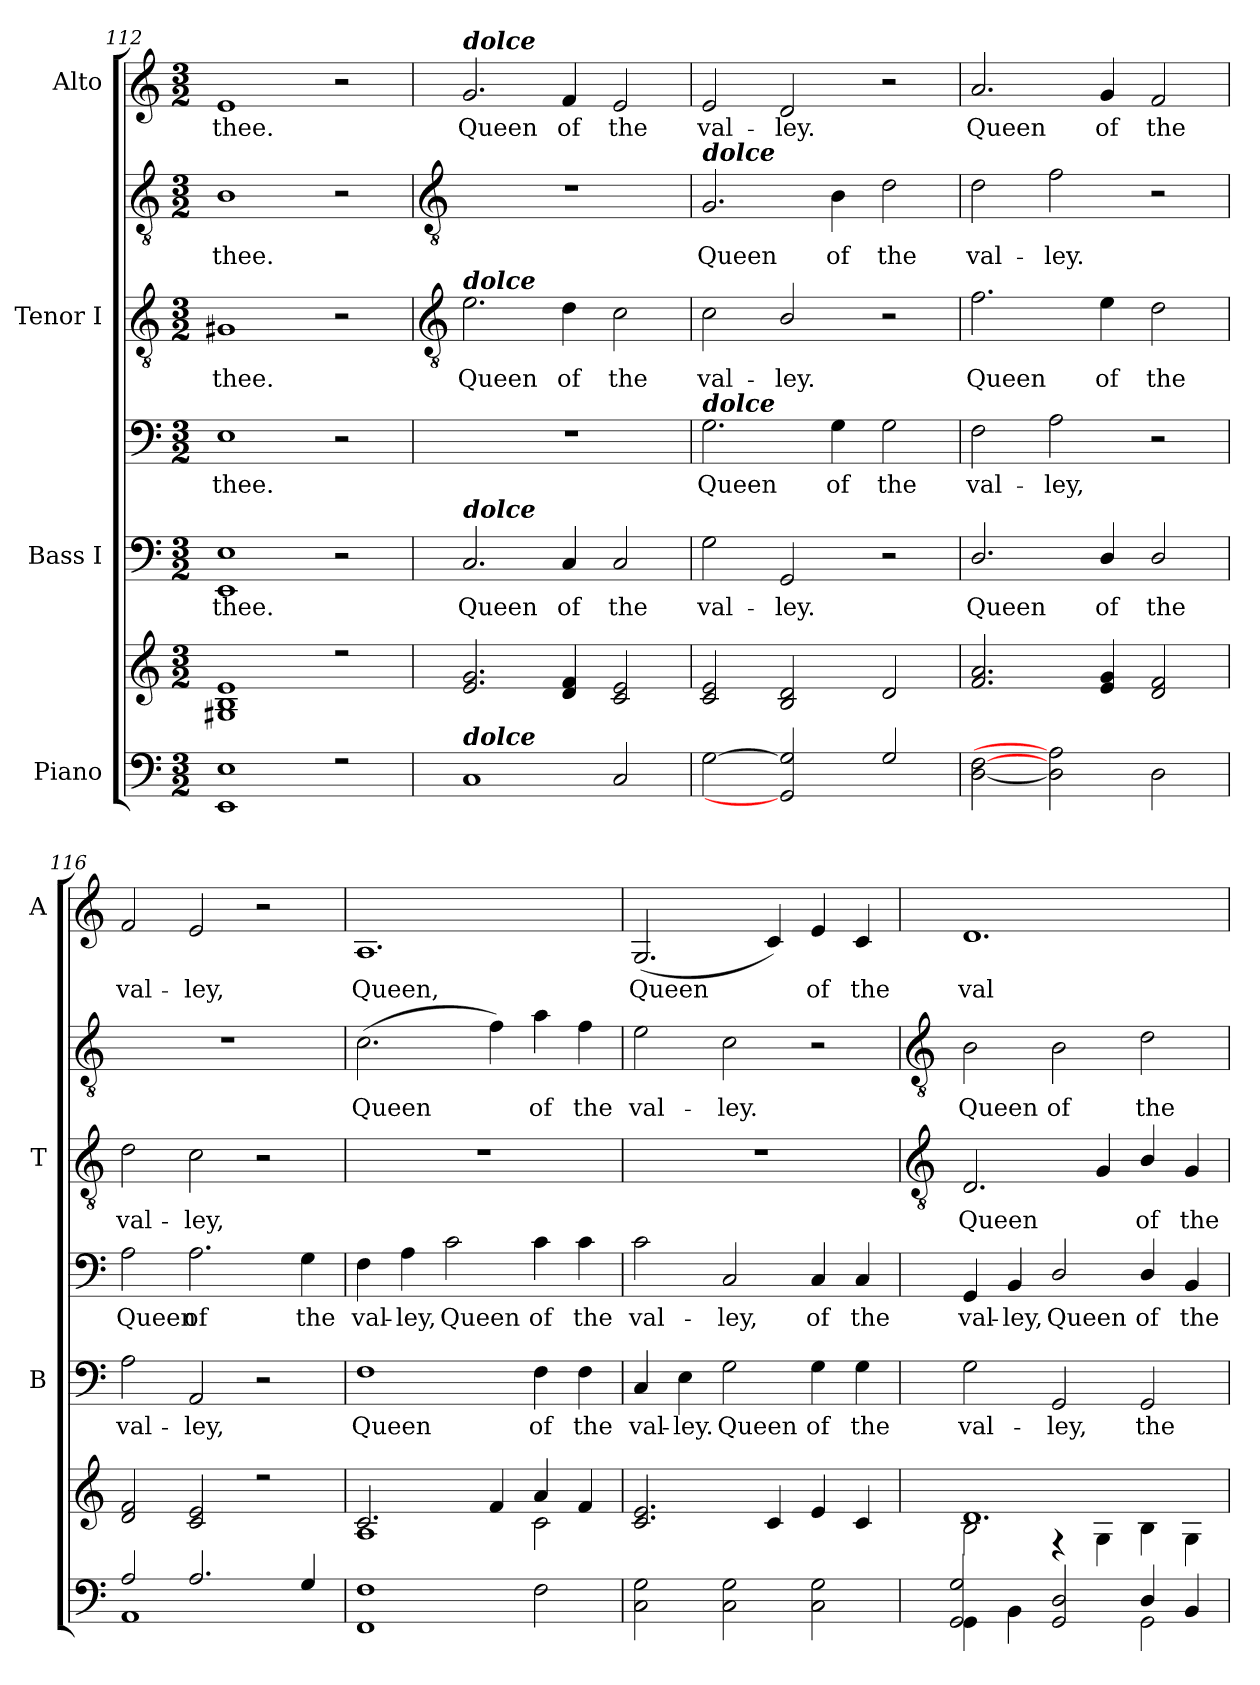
**kern	**kern	**kern	**text	**kern	**text	**kern	**text	**kern	**text	**kern	**text
*part4	*part4	*part3	*part3	*part3	*part3	*part2	*part2	*part2	*part2	*part1	*part1
*staff7	*staff6	*staff5	*staff5	*staff4	*staff4	*staff3	*staff3	*staff2	*staff2	*staff1	*staff1
*I"Piano	*	*I"Bass I	*	*	*	*I"Tenor I	*	*	*	*I"Alto	*
*	*	*I'B	*	*	*	*I'T	*	*	*	*I'A	*
*clefF4	*clefG2	*clefF4	*	*clefF4	*	*clefGv2	*	*clefGv2	*	*clefG2	*
*k[]	*k[]	*k[]	*	*k[]	*	*k[]	*	*k[]	*	*k[]	*
*C:	*C:	*C:	*	*C:	*	*C:	*	*C:	*	*C:	*
*M3/2	*M3/2	*M3/2	*	*M3/2	*	*M3/2	*	*M3/2	*	*M3/2	*
=112	=112	=112	=112	=112	=112	=112	=112	=112	=112	=112	=112
*^	*^	*	*	*	*	*	*	*	*	*	*
!	!LO:N:vis=1	!	!LO:N:vis=1	!	!LO:LY:b	!	!LO:LY:b	!	!LO:LY:b	!	!LO:LY:b	!	!LO:LY:b
1EE 1E	1.ryy	1G#X 1B 1e	1.ryy	1EE 1E	thee.	1E	thee.	1G#X	thee.	1B	thee.	1e	thee.
2r	.	2r	.	2r	.	2r	.	2r	.	2r	.	2r	.
!!LO:LB:g=z
=113	=113	=113	=113	=113	=113	=113	=113	=113	=113	=113	=113	=113	=113
*	*	*	*	*	*	*	*	*clefGv2	*	*clefGv2	*	*	*
!	!	!	!	!	!	!	!	!	!	!	!	!LO:TX:a:Bi:t=dolce	!
!	!	!	!	!	!	!	!	!LO:TX:a:Bi:t=dolce	!	!	!	!	!
!	!	!	!	!LO:TX:a:Bi:t=dolce	!	!	!	!	!	!	!	!	!
!LO:TX:a:Bi:t=dolce	!	!	!	!	!	!	!	!	!	!	!	!	!
!	!LO:N:vis=1	!	!LO:N:vis=1	!	!LO:LY:b	!LO:N:vis=1	!	!	!LO:LY:b	!LO:N:vis=1	!	!	!LO:LY:b
1C	1.ryy	2.e/ 2.g/	1.ryy	2.C/	Queen	1.r	.	2.e\	Queen	1.r	.	2.g/	Queen
!	!	!	!	!	!LO:LY:b	!	!	!	!LO:LY:b	!	!	!	!LO:LY:b
.	.	4d/ 4f/	.	4C/	of	.	.	4d\	of	.	.	4f/	of
!	!	!	!	!	!LO:LY:b	!	!	!	!LO:LY:b	!	!	!	!LO:LY:b
2C/	.	2c/ 2e/	.	2C/	the	.	.	2c\	the	.	.	2e/	the
=114	=114	=114	=114	=114	=114	=114	=114	=114	=114	=114	=114	=114	=114
!	!	!	!	!	!	!	!	!	!	!LO:TX:a:Bi:t=dolce	!	!	!
!	!	!	!	!	!	!LO:TX:a:Bi:t=dolce	!	!	!	!	!	!	!
!	!LO:N:vis=1	!	!LO:N:vis=1	!	!LO:LY:b	!	!LO:LY:b	!	!LO:LY:b	!	!LO:LY:b	!	!LO:LY:b
[2G\	1.ryy	2c/ 2e/	1.ryy	2G\	val-	2.G\	Queen	2c\	val-	2.G/	Queen	2e/	val-
!	!	!	!	!	!LO:LY:b	!	!	!	!LO:LY:b	!	!	!	!LO:LY:b
2GG] 2G]	.	2B/ 2d/	.	2GG/	-ley.	.	.	2B/	-ley.	.	.	2d/	-ley.
!	!	!	!	!	!	!	!LO:LY:b	!	!	!	!LO:LY:b	!	!
.	.	.	.	.	.	4G\	of	.	.	4B\	of	.	.
!	!	!	!	!	!	!	!LO:LY:b	!	!	!	!LO:LY:b	!	!
2G/	.	2d/	.	2r	.	2G\	the	2r	.	2d\	the	2r	.
=115	=115	=115	=115	=115	=115	=115	=115	=115	=115	=115	=115	=115	=115
!	!	!	!LO:N:vis=1	!	!LO:LY:b	!	!LO:LY:b	!	!LO:LY:b	!	!LO:LY:b	!	!LO:LY:b
1ryy	[2D\ [2F\	2.f/ 2.a/	1.ryy	2.D/	Queen	2F\	val-	2.f\	Queen	2d\	val-	2.a/	Queen
!	!	!	!	!	!	!	!LO:LY:b	!	!	!	!LO:LY:b	!	!
.	2D\] 2A\]	.	.	.	.	2A\	-ley,	.	.	2f\	-ley.	.	.
!	!	!	!	!	!LO:LY:b	!	!	!	!LO:LY:b	!	!	!	!LO:LY:b
.	.	4e/ 4g/	.	4D/	of	.	.	4e\	of	.	.	4g/	of
!	!	!	!	!	!LO:LY:b	!	!	!	!LO:LY:b	!	!	!	!LO:LY:b
2ryy	2D\	2d/ 2f/	.	2D/	the	2r	.	2d\	the	2r	.	2f/	the
=116	=116	=116	=116	=116	=116	=116	=116	=116	=116	=116	=116	=116	=116
!	!	!	!LO:N:vis=1	!	!LO:LY:b	!	!LO:LY:b	!	!LO:LY:b	!LO:N:vis=1	!	!	!LO:LY:b
2A/	1AA\	2d/ 2f/	1.ryy	2A\	val-	2A\	Queen	2d\	val-	1.r	.	2f/	val-
!	!	!	!	!	!LO:LY:b	!	!LO:LY:b	!	!LO:LY:b	!	!	!	!LO:LY:b
2.A/	.	2c/ 2e/	.	2AA/	-ley,	2.A\	of	2c\	-ley,	.	.	2e/	-ley,
.	2ryy	2r	.	2r	.	.	.	2r	.	.	.	2r	.
!	!	!	!	!	!	!	!LO:LY:b	!	!	!	!	!	!
4G/	.	.	.	.	.	4G\	the	.	.	.	.	.	.
=117	=117	=117	=117	=117	=117	=117	=117	=117	=117	=117	=117	=117	=117
!	!	!	!	!	!LO:LY:b	!	!LO:LY:b	!LO:N:vis=1	!	!	!LO:LY:b	!	!LO:LY:b
1.ryy	1FF\ 1F\	2.c/	1A\	1F	Queen	4F\	val-	1.r	.	(>2.c\	Queen	1.A	Queen,
!	!	!	!	!	!	!	!LO:LY:b	!	!	!	!	!	!
.	.	.	.	.	.	4A\	-ley,	.	.	.	.	.	.
!	!	!	!	!	!	!	!LO:LY:b	!	!	!	!	!	!
.	.	.	.	.	.	2c\	Queen	.	.	.	.	.	.
.	.	4f/	.	.	.	.	.	.	.	4f\)	.	.	.
!	!	!	!	!	!LO:LY:b	!	!LO:LY:b	!	!	!	!LO:LY:b	!	!
.	2F\	4a/	2c\	4F\	of	4c\	of	.	.	4a\	of	.	.
!	!	!	!	!	!LO:LY:b	!	!LO:LY:b	!	!	!	!LO:LY:b	!	!
.	.	4f/	.	4F\	the	4c\	the	.	.	4f\	the	.	.
*	*	*v	*v	*	*	*	*	*	*	*	*	*	*
=118	=118	=118	=118	=118	=118	=118	=118	=118	=118	=118	=118	=118
!	!	!	!	!LO:LY:b	!	!LO:LY:b	!LO:N:vis=1	!	!	!LO:LY:b	!	!LO:LY:b
1.ryy	2C\ 2G\	2.c/ 2.e/	4C/	val-	2c\	val-	1.r	.	2e\	val-	(<2.G/	Queen
!	!	!	!	!LO:LY:b	!	!	!	!	!	!	!	!
.	.	.	4E\	-ley.	.	.	.	.	.	.	.	.
!	!	!	!	!LO:LY:b	!	!LO:LY:b	!	!	!	!LO:LY:b	!	!
.	2C\ 2G\	.	2G\	Queen	2C/	-ley,	.	.	2c\	-ley.	.	.
.	.	4c/	.	.	.	.	.	.	.	.	4c/)	.
!	!	!	!	!LO:LY:b	!	!LO:LY:b	!	!	!	!	!	!LO:LY:b
.	2C\ 2G\	4e/	4G\	of	4C/	of	.	.	2r	.	4e/	of
!	!	!	!	!LO:LY:b	!	!LO:LY:b	!	!	!	!	!	!LO:LY:b
.	.	4c/	4G\	the	4C/	the	.	.	.	.	4c/	the
!!LO:LB:g=z
=119	=119	=119	=119	=119	=119	=119	=119	=119	=119	=119	=119	=119
*	*	*	*	*	*	*	*clefGv2	*	*clefGv2	*	*	*
*	*	*^	*	*	*	*	*	*	*	*	*	*
!	!	!	!	!	!LO:LY:b	!	!LO:LY:b	!	!LO:LY:b	!	!LO:LY:b	!	!LO:LY:b
4GG\	2GG/ 2G/	1.d/	2B\	2G\	val-	4GG/	val-	2.D/	Queen	2B\	Queen	1.d	val-
!	!	!	!	!	!	!	!LO:LY:b	!	!	!	!	!	!
4BB\	.	.	.	.	.	4BB/	-ley,	.	.	.	.	.	.
!	!	!	!	!	!LO:LY:b	!	!LO:LY:b	!	!	!	!LO:LY:b	!	!
2GG/ 2D/	2ryy	.	4r	2GG/	-ley,	2D/	Queen	.	.	2B\	of	.	.
.	.	.	4G\	.	.	.	.	4G/	.	.	.	.	.
!	!	!	!	!	!LO:LY:b	!	!LO:LY:b	!	!LO:LY:b	!	!LO:LY:b	!	!
4D/	2GG\	.	4B\	2GG/	the	4D/	of	4B/	of	2d\	the	.	.
!	!	!	!	!	!	!	!LO:LY:b	!	!LO:LY:b	!	!	!	!
4BB/	.	.	4G\	.	.	4BB/	the	4G/	the	.	.	.	.
*v	*v	*	*	*	*	*	*	*	*	*	*	*	*
*	*v	*v	*	*	*	*	*	*	*	*	*	*
=	=	=	=	=	=	=	=	=	=	=	=
*-	*-	*-	*-	*-	*-	*-	*-	*-	*-	*-	*-
